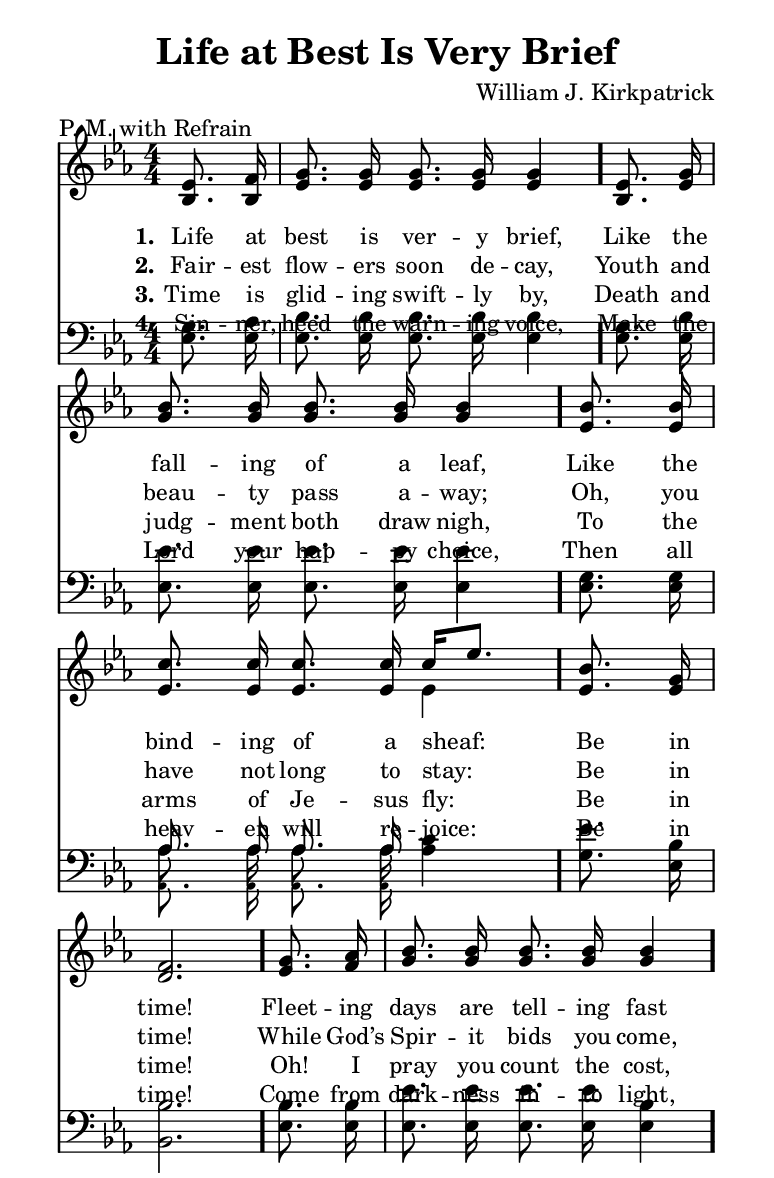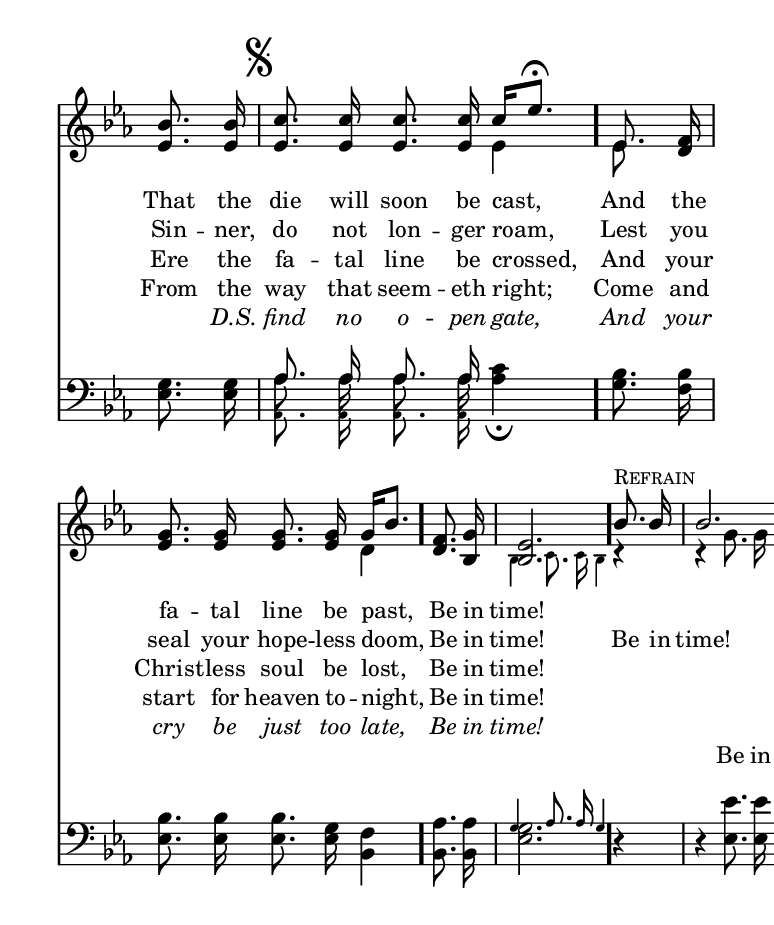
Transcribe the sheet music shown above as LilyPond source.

\include "common/global.ily"
\paper {
  \include "common/paper.ily"
  ragged-last-bottom = ##t
  systems-per-page = 4
system-count = 6

}

\header{
  %gospel
  hymnnumber = "102"
  title = "Life at Best Is Very Brief"
  tunename = "Meet Me There" % see https://hymnary.org/tune/on_the_happy_golden_shore_kirkpatrick
  meter = "P. M. with Refrain" % or 7. 7. 7. 3. with Refrain
  poet = "" % see https://hymnary.org/text/life_at_best_is_very_brief
  composer = "William J. Kirkpatrick" % see https://hymnary.org/tune/on_the_happy_golden_shore_kirkpatrick
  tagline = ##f
}

% for fermata in MIDI
ta = { \tempo 4=80 }
tb = { \tempo 4=40 }
marksegno = { \mark \markup { \musicglyph #"scripts.segno" } }

patternAAds = { c8. c16 c8. c16 c4 }
patternAA = { \ta c8. c16 | \patternAAds }
patternABds = { \ta c8. c16 c8. c16 c16[ c8.] }
patternAB = { \ta c8. c16 \patternABds }
patternACds = { c8. c16 c8. c16 \tb c4 \ta }
patternAC = { \ta c8. c16 | \patternACds }

patternBA = { \ta c8. c16 | c2. }

patternCA = { \ta c8. c16 | c8. c16 c8. c16 c16 c8. }

lyricsInvis = { \override LyricText.stencil = ##f \override LyricHyphen.stencil = ##f }
lyricsVis = { \revert LyricText.stencil \revert LyricHyphen.stencil }

global = {
  \include "common/overrides.ily"
  \override Staff.TimeSignature.style = #'numbered
  \time 4/4
  \override Score.MetronomeMark.transparent = ##t % hide all fermata changes too
  \ta
  \key ees \major
  \partial 4
  \autoBeamOff
}

notesSoprano = {
\global
\relative c' {

  \changePitch \patternAA { ees f | g g g g g }
  \changePitch \patternAA { ees g | bes bes bes bes bes }
  \changePitch \patternAB { bes bes | c c c c c ees }
  \changePitch \patternBA { bes g | f }

  \changePitch \patternAA { g aes | bes bes bes bes bes}
  \changePitch \patternAB { bes bes | c c c c c ees \fermata }
  \changePitch \patternAB { ees, f | g g g g g bes }
  \changePitch \patternBA { f g | ees }

  << s^\markup { \small \caps "Refrain" }
  { \stemUp bes'8. bes16 | bes2. \tuplet 3/2 { c8[ bes] g } | ees'2. } >>
  \changePitch \patternCA { d c | bes bes bes bes c bes }
  bes8. g16 | f2.
  \changePitch \patternAA { g aes | bes bes bes bes bes }
  bes8. bes16^\markup { \italic { Dal } \raise #1 \musicglyph #"scripts.segno" }

  \bar "|."

}
}

notesSopranoDS = {
\relative c'' {
  \changePitch \patternABds { c c c c c ees \fermata }
  \changePitch \patternAB { ees, f | g g g g g bes }
  \changePitch \patternBA { f g | ees }
}
}

notesAlto = {
\global
\relative e' {

  \changePitch \patternAA { bes bes | ees ees ees ees ees }
  \changePitch \patternAA { bes ees | g g g g g }
  \changePitch \patternAA { ees ees | ees ees ees ees ees }
  \changePitch \patternBA { ees ees | d }

  \changePitch \patternAA { ees f | g g g g g }
  \changePitch \patternAA { ees ees | ees ees ees ees ees }
  \changePitch \patternAA { ees d | ees ees ees ees d }
  \changePitch \patternBA { d bes | bes }

  r4 | r4 g'8. g16 g4 r4 | r4 g8. g16 g4
  \changePitch \patternCA { bes aes | g g g g aes g }
  g8. ees16 | d2.
  \changePitch \patternAA { ees f | g g g g g }
  ees8. ees16

}
}

restsAlto = {

  \repeat unfold 32 \skip 4
  r4 | r4
  \skip 4 \skip 4
  r4 | r4

}

notesAltoDS = {
\relative e' {
  \changePitch \patternAAds { ees ees ees ees ees }
  \changePitch \patternAA { ees d | ees ees ees ees d }
  \changePitch \patternBA { d bes | bes }
}
}

notesAltoSecond = {
\autoBeamOff
\relative e' {
\override NoteHead.font-size = #-4 {
\repeat unfold 29 \skip 4
bes4 c8. c16 bes4
}
}
}

notesTenor = {
\global
\relative a {

  \changePitch \patternAA { g aes | bes bes bes bes bes }
  \changePitch \patternAA { g bes | ees ees ees ees ees }
  \changePitch \patternAA { g, g | aes aes aes aes c }
  \changePitch \patternBA { ees bes | bes }

  \changePitch \patternAA { bes bes | ees ees ees ees bes }
  \changePitch \patternAA { g g | aes aes aes aes c }
  \changePitch \patternAA { bes bes | bes bes bes g f }
  \changePitch \patternBA { aes aes | g }

  r4 | r4 ees'8. ees16 ees4 r4 | r4 bes8. bes16 bes4
  \changePitch \patternCA { bes bes | ees ees ees ees ees ees }
  bes8. bes16 | bes4 bes8. bes16 bes4
  \changePitch \patternAA { bes bes | ees ees ees ees bes }
  g8. g16

}
}

notesTenorDS = {
\relative a {
  \changePitch \patternAAds { aes aes aes aes c }
  \changePitch \patternAA { bes bes | bes bes bes g f }
  \changePitch \patternBA { aes aes | g }
}
}

notesTenorSecond = {
\autoBeamOff
\relative a {
\override NoteHead.font-size = #-4 {
\repeat unfold 29 \skip 4
g4 aes8. aes16 g4
}
}
}

notesBass = {
\global
\relative f {

  \changePitch \patternAA { ees ees | ees ees ees ees ees }
  \changePitch \patternAA { ees ees | ees ees ees ees ees }
  \changePitch \patternAA { ees ees | aes aes aes aes aes }
  \changePitch \patternBA { g ees | bes }

  \changePitch \patternAA { ees ees | ees ees ees ees ees }
  \changePitch \patternAC { ees ees | aes aes aes aes aes_\fermata }
  \changePitch \patternAA { g f | ees ees ees ees bes }
  \changePitch \patternBA { bes bes | ees }

  r4 | r4 ees8. ees16 ees4 r4 | r4 ees8. ees16 ees4
  \changePitch \patternCA { ees ees | ees ees ees ees ees ees }
  ees8. ees16 | bes4 bes'8. bes16 bes8[ aes8]
  \changePitch \patternAA { g f | ees ees ees ees ees }
  ees8. ees16

}
}

notesBassDS = {
\relative f {
  \changePitch \patternACds { aes aes aes aes aes }
  \changePitch \patternAA { g f | ees ees ees ees bes }
  \changePitch \patternBA { bes bes | ees }
}
}

notesBassSecond = {
\autoBeamOff
\relative f, {
\override NoteHead.font-size = #-4 {
\repeat unfold 9 \skip 4
aes8. aes16 aes8. aes16
\repeat unfold 10 \skip 4
aes8. aes16 aes8. aes16
}
}
}

Refrain = \lyricmode {

%{HIDE>%} Be in time! be in time! \bar "." %{<HIDE%}
%LYRICS Be in time ... be in time ... \bar "."
While the voice of Je -- sus calls you, \bar "."
Be in time! \bar "."
If in sin you lon -- ger wait, \bar "."
You may %LYRICS find no open gate, % \bar "."
%LYRICS And your cry be just too late,
%LYRICS Be in time!

}

underWords = \lyricmode {

{ \repeat unfold 48 { \skip 4 } }
Be in time! Be in time!
{ \repeat unfold 11 { \skip 4 } }
Be in time!

}

segnoWords = \lyricmode {

{ \repeat unfold 32 { \skip 4 } }
\override LyricText #'font-shape = #'italic
D.S. find no o -- pen gate,
And your cry be just too late,
Be in time!

}

wordsA = \lyricmode {
\set stanza = "1."

Life at best is ver -- y brief, \bar "."
Like the fall -- ing of a leaf, \bar "."
Like the bind -- ing of a sheaf: \bar "."
Be in time! \bar "."
Fleet -- ing days are tell -- ing fast \bar "."
That the %{HIDE>%} \marksegno %{<HIDE%} die will soon be cast, \bar "."
And the fa -- tal line be past, \bar "."
Be in time! \bar "." \break % for both eogsized and letter, work around issues with vertical location of chorus lyrics

}

wordsB = \lyricmode {
\set stanza = "2."

Fair -- est flow -- ers soon de -- cay,
Youth and beau -- ty pass a -- way;
Oh, you have not long to stay:
Be in time!
While God’s Spir -- it bids you come,
Sin -- ner, do not lon -- ger roam,
Lest you seal your hope -- less doom,
Be in time!

\Refrain

}

wordsC = \lyricmode {
\set stanza = "3."

Time is glid -- ing swift -- ly by,
Death and judg -- ment both draw nigh,
To the arms of Je -- sus fly:
Be in time!
Oh! I pray you count the cost,
Ere the fa -- tal line be crossed,
And your Christ -- less soul be lost,
Be in time!

}

wordsD = \lyricmode {
\set stanza = "4."

Sin -- ner, heed the warn -- ing voice,
Make the Lord your hap -- py choice,
Then all heav -- en will re -- joice:
Be in time!
Come from dark -- ness in -- to light,
From the way that seem -- eth right;
Come and start for heaven to -- night,
Be in time!

}

music = \context ChoirStaff <<
    \context Staff = upper <<
      \set Staff.autoBeaming = ##f
      \set ChoirStaff.systemStartDelimiter = #'SystemStartBar
      \set ChoirStaff.printPartCombineTexts = ##f
      \partcombine #'(2 . 11) \notesSoprano \notesAlto
      \context NullVoice = sopranos { \voiceOne << \notesSoprano >> }
      \context Voice = altosRests { \voiceTwo << \restsAlto >> }
      \context Voice = altosSecond { \voiceFour << \notesAltoSecond >> }
      \context Lyrics = one   \lyricsto sopranos \wordsA
      \context Lyrics = two   \lyricsto sopranos \wordsB
      \context Lyrics = three \lyricsto sopranos \wordsC
      \context Lyrics = four  \lyricsto sopranos \wordsD
    >>
    \new Lyrics \with { alignAboveContext = men } \lyricsto sopranos \segnoWords
    \context Staff = men <<
      \set Staff.autoBeaming = ##f
      \clef bass
      \set ChoirStaff.printPartCombineTexts = ##f
      \partcombine #'(2 . 11) \notesTenor \notesBass
      \context NullVoice = tenors { \voiceOne << \notesTenor >> }
      \context Voice = tenorsSecond { \voiceOne << \notesTenorSecond >> }
      \context Voice = bassesSecond { \voiceTwo << \notesBassSecond >> }
    >>
    \new Lyrics \with { alignAboveContext = men } \lyricsto tenors \underWords
  >>

musicDS = \context ChoirStaff <<
    \context Staff = upper <<
      \set Staff.autoBeaming = ##f
      \set ChoirStaff.systemStartDelimiter = #'SystemStartBar
      \context Voice  = sopranos { \voiceOne { \notesSoprano \notesSopranoDS } }
      \context Voice  = altos { \voiceTwo { \notesAlto \notesAltoDS } }
      \context Voice  = altosSecond { \voiceFour << \notesAltoSecond >> }
    >>
    \context Staff = men <<
      \set Staff.autoBeaming = ##f
      \clef bass
      \context Voice  = tenors { \voiceOne { \notesTenor \notesTenorDS } }
      \context Voice  = tenorsSecond { \voiceThree << \notesTenorSecond >> }
      \context Voice  = basses { \voiceTwo { \notesBass \notesBassDS } }
      \context Voice  = bassesSecond { \voiceFour << \notesBassSecond >> }
    >>
  >>

\score {
  \music
  \layout {
    \include "common/layout.ily"
  }
}

\score {
  \musicDS
  \midi{
    \include "common/midi.ily"
  }
}



\version "2.19.49"  % necessary for upgrading to future LilyPond versions.

% vi:set et ts=2 sw=2 ai nocindent syntax=lilypond:
